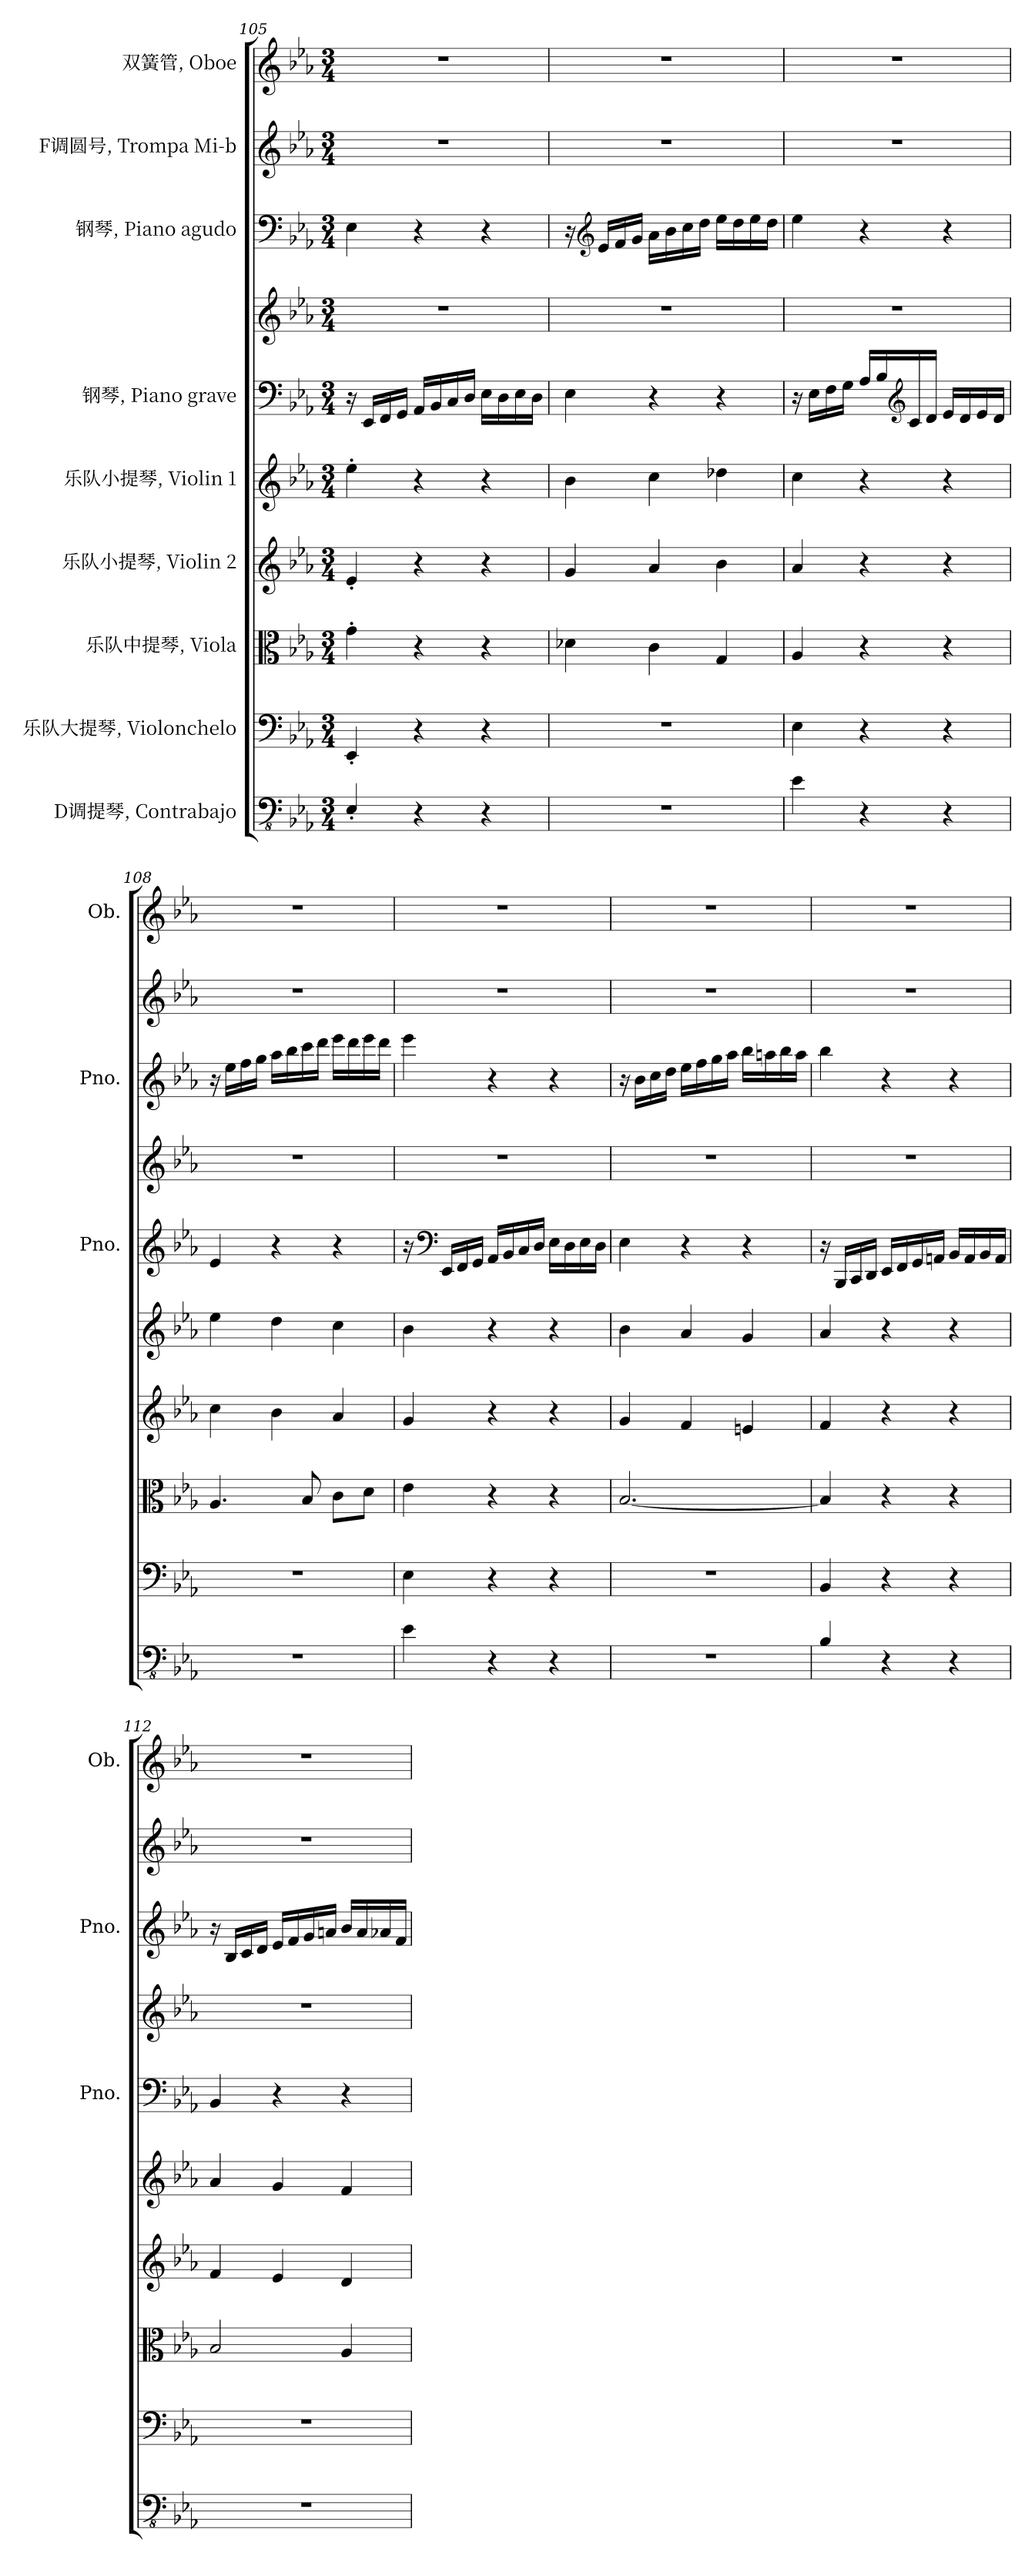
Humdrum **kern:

**kern	**kern	**kern	**kern	**kern	**kern	**kern	**kern	**kern	**kern
*part9	*part8	*part7	*part6	*part5	*part4	*part4	*part3	*part2	*part1
*staff10	*staff9	*staff8	*staff7	*staff6	*staff5	*staff4	*staff3	*staff2	*staff1
*I"D调提琴, Contrabajo	*I"乐队大提琴, Violonchelo	*I"乐队中提琴, Viola	*I"乐队小提琴, Violin 2	*I"乐队小提琴, Violin 1	*I"钢琴, Piano grave	*	*I"钢琴, Piano agudo	*I"F调圆号, Trompa Mi-b	*I"双簧管, Oboe
*	*	*	*	*	*I'Pno.	*	*I'Pno.	*	*I'Ob.
*clefFv4	*clefF4	*clefC3	*clefG2	*clefG2	*clefF4	*clefG2	*clefF4	*clefG2	*clefG2
*ITrd7c12	*	*	*	*	*	*	*	*ITrd4c7	*
*k[b-e-a-]	*k[b-e-a-]	*k[b-e-a-]	*k[b-e-a-]	*k[b-e-a-]	*k[b-e-a-]	*k[b-e-a-]	*k[b-e-a-]	*k[b-e-a-d-]	*k[b-e-a-]
*M3/4	*M3/4	*M3/4	*M3/4	*M3/4	*M3/4	*M3/4	*M3/4	*M3/4	*M3/4
*MM140	*MM140	*MM140	*MM140	*MM140	*MM140	*MM140	*MM140	*MM140	*MM140
=105	=105	=105	=105	=105	=105	=105	=105	=105	=105
4EEE-'/	4EE-'/	4g'\	4e-'/	4ee-'\	16r	2.r	4E-\	2.r	2.r
.	.	.	.	.	16EE-/LL	.	.	.	.
.	.	.	.	.	16FF/	.	.	.	.
.	.	.	.	.	16GG/JJ	.	.	.	.
4r	4r	4r	4r	4r	16AA-/LL	.	4r	.	.
.	.	.	.	.	16BB-/	.	.	.	.
.	.	.	.	.	16C/	.	.	.	.
.	.	.	.	.	16D/JJ	.	.	.	.
4r	4r	4r	4r	4r	16E-\LL	.	4r	.	.
.	.	.	.	.	16D\	.	.	.	.
.	.	.	.	.	16E-\	.	.	.	.
.	.	.	.	.	16D\JJ	.	.	.	.
!!LO:PB:g=z
=106	=106	=106	=106	=106	=106	=106	=106	=106	=106
2.r	2.r	4d-X\	4g/	4b-\	4E-\	2.r	16r	2.r	2.r
*	*	*	*	*	*	*	*clefG2	*	*
.	.	.	.	.	.	.	16e-/LL	.	.
.	.	.	.	.	.	.	16f/	.	.
.	.	.	.	.	.	.	16g/JJ	.	.
.	.	4c\	4a-/	4cc\	4r	.	16a-\LL	.	.
.	.	.	.	.	.	.	16b-\	.	.
.	.	.	.	.	.	.	16cc\	.	.
.	.	.	.	.	.	.	16dd\JJ	.	.
.	.	4G/	4b-\	4dd-X\	4r	.	16ee-\LL	.	.
.	.	.	.	.	.	.	16dd\	.	.
.	.	.	.	.	.	.	16ee-\	.	.
.	.	.	.	.	.	.	16dd\JJ	.	.
=107	=107	=107	=107	=107	=107	=107	=107	=107	=107
4EE-\	4E-\	4A-/	4a-/	4cc\	16r	2.r	4ee-\	2.r	2.r
.	.	.	.	.	16E-\LL	.	.	.	.
.	.	.	.	.	16F\	.	.	.	.
.	.	.	.	.	16G\JJ	.	.	.	.
4r	4r	4r	4r	4r	16A-/LL	.	4r	.	.
.	.	.	.	.	16B-/	.	.	.	.
*	*	*	*	*	*clefG2	*	*	*	*
.	.	.	.	.	16c/	.	.	.	.
.	.	.	.	.	16d/JJ	.	.	.	.
4r	4r	4r	4r	4r	16e-/LL	.	4r	.	.
.	.	.	.	.	16d/	.	.	.	.
.	.	.	.	.	16e-/	.	.	.	.
.	.	.	.	.	16d/JJ	.	.	.	.
!!LO:PB:g=z
=108	=108	=108	=108	=108	=108	=108	=108	=108	=108
2.r	2.r	4.A-/	4cc\	4ee-\	4e-/	2.r	16r	2.r	2.r
.	.	.	.	.	.	.	16ee-\LL	.	.
.	.	.	.	.	.	.	16ff\	.	.
.	.	.	.	.	.	.	16gg\JJ	.	.
.	.	.	4b-\	4dd\	4r	.	16aa-\LL	.	.
.	.	.	.	.	.	.	16bb-\	.	.
.	.	8B-/	.	.	.	.	16ccc\	.	.
.	.	.	.	.	.	.	16ddd\JJ	.	.
.	.	8c\L	4a-/	4cc\	4r	.	16eee-\LL	.	.
.	.	.	.	.	.	.	16ddd\	.	.
.	.	8d\J	.	.	.	.	16eee-\	.	.
.	.	.	.	.	.	.	16ddd\JJ	.	.
=109	=109	=109	=109	=109	=109	=109	=109	=109	=109
4EE-\	4E-\	4e-\	4g/	4b-\	16r	2.r	4eee-\	2.r	2.r
*	*	*	*	*	*clefF4	*	*	*	*
.	.	.	.	.	16EE-/LL	.	.	.	.
.	.	.	.	.	16FF/	.	.	.	.
.	.	.	.	.	16GG/JJ	.	.	.	.
4r	4r	4r	4r	4r	16AA-/LL	.	4r	.	.
.	.	.	.	.	16BB-/	.	.	.	.
.	.	.	.	.	16C/	.	.	.	.
.	.	.	.	.	16D/JJ	.	.	.	.
4r	4r	4r	4r	4r	16E-\LL	.	4r	.	.
.	.	.	.	.	16D\	.	.	.	.
.	.	.	.	.	16E-\	.	.	.	.
.	.	.	.	.	16D\JJ	.	.	.	.
!!LO:PB:g=z
=110	=110	=110	=110	=110	=110	=110	=110	=110	=110
2.r	2.r	[2.B-/	4g/	4b-\	4E-\	2.r	16r	2.r	2.r
.	.	.	.	.	.	.	16b-\LL	.	.
.	.	.	.	.	.	.	16cc\	.	.
.	.	.	.	.	.	.	16dd\JJ	.	.
.	.	.	4f/	4a-/	4r	.	16ee-\LL	.	.
.	.	.	.	.	.	.	16ff\	.	.
.	.	.	.	.	.	.	16gg\	.	.
.	.	.	.	.	.	.	16aa-\JJ	.	.
.	.	.	4en/	4g/	4r	.	16bb-\LL	.	.
.	.	.	.	.	.	.	16aan\	.	.
.	.	.	.	.	.	.	16bb-\	.	.
.	.	.	.	.	.	.	16aa\JJ	.	.
=111	=111	=111	=111	=111	=111	=111	=111	=111	=111
4BBB-/	4BB-/	4B-/]	4f/	4a-/	16r	2.r	4bb-\	2.r	2.r
.	.	.	.	.	16BBB-/LL	.	.	.	.
.	.	.	.	.	16CC/	.	.	.	.
.	.	.	.	.	16DD/JJ	.	.	.	.
4r	4r	4r	4r	4r	16EE-/LL	.	4r	.	.
.	.	.	.	.	16FF/	.	.	.	.
.	.	.	.	.	16GG/	.	.	.	.
.	.	.	.	.	16AAn/JJ	.	.	.	.
4r	4r	4r	4r	4r	16BB-/LL	.	4r	.	.
.	.	.	.	.	16AA/	.	.	.	.
.	.	.	.	.	16BB-/	.	.	.	.
.	.	.	.	.	16AA/JJ	.	.	.	.
=112	=112	=112	=112	=112	=112	=112	=112	=112	=112
2.r	2.r	2B-/	4f/	4a-/	4BB-/	2.r	16r	2.r	2.r
.	.	.	.	.	.	.	16B-/LL	.	.
.	.	.	.	.	.	.	16c/	.	.
.	.	.	.	.	.	.	16d/JJ	.	.
.	.	.	4e-/	4g/	4r	.	16e-/LL	.	.
.	.	.	.	.	.	.	16f/	.	.
.	.	.	.	.	.	.	16g/	.	.
.	.	.	.	.	.	.	16an/JJ	.	.
.	.	4A-/	4d/	4f/	4r	.	16b-/LL	.	.
.	.	.	.	.	.	.	16a/	.	.
.	.	.	.	.	.	.	16a-X/	.	.
.	.	.	.	.	.	.	16f/JJ	.	.
=	=	=	=	=	=	=	=	=	=
*-	*-	*-	*-	*-	*-	*-	*-	*-	*-
